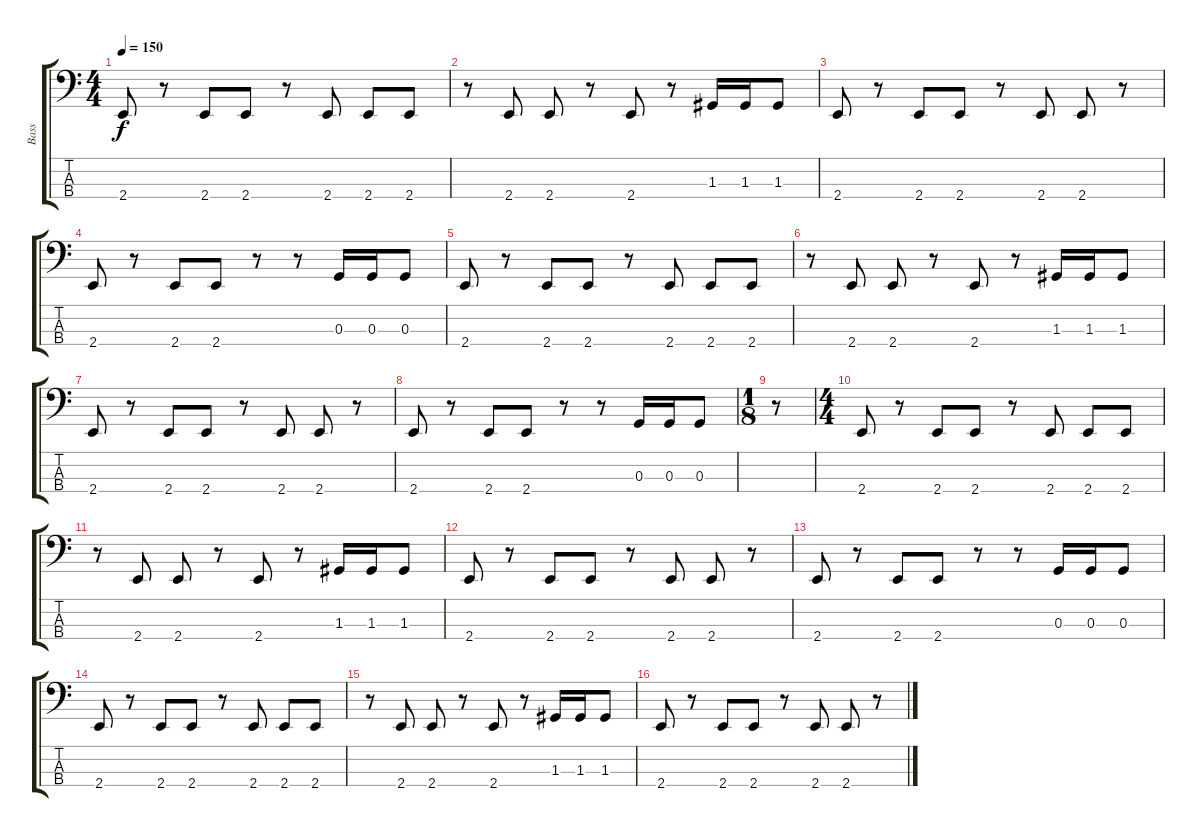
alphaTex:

\track ("Bass" "Bass") {instrument electricbasspick}
\staff {score tabs}
\tuning (F2 C2 G1 D1) {hide}
\ts (4 4)
\tempo 150
\clef f4
\ks c
2.4.8{dy f} r.8 2.4.8 2.4.8 r.8 2.4.8 2.4.8 2.4.8 |
r.8 2.4.8 2.4.8 r.8 2.4.8 r.8 1.3.16 1.3.16 1.3.8 |
2.4.8 r.8 2.4.8 2.4.8 r.8 2.4.8 2.4.8 r.8 |
2.4.8 r.8 2.4.8 2.4.8 r.8 r.8 0.3.16 0.3.16 0.3.8 |
2.4.8 r.8 2.4.8 2.4.8 r.8 2.4.8 2.4.8 2.4.8 |
r.8 2.4.8 2.4.8 r.8 2.4.8 r.8 1.3.16 1.3.16 1.3.8 |
2.4.8 r.8 2.4.8 2.4.8 r.8 2.4.8 2.4.8 r.8 |
2.4.8 r.8 2.4.8 2.4.8 r.8 r.8 0.3.16 0.3.16 0.3.8 |
\ts (1 8)
r.8 |
\ts (4 4)
2.4.8 r.8 2.4.8 2.4.8 r.8 2.4.8 2.4.8 2.4.8 |
r.8 2.4.8 2.4.8 r.8 2.4.8 r.8 1.3.16 1.3.16 1.3.8 |
2.4.8 r.8 2.4.8 2.4.8 r.8 2.4.8 2.4.8 r.8 |
2.4.8 r.8 2.4.8 2.4.8 r.8 r.8 0.3.16 0.3.16 0.3.8 |
2.4.8 r.8 2.4.8 2.4.8 r.8 2.4.8 2.4.8 2.4.8 |
r.8 2.4.8 2.4.8 r.8 2.4.8 r.8 1.3.16 1.3.16 1.3.8 |
2.4.8 r.8 2.4.8 2.4.8 r.8 2.4.8 2.4.8 r.8
